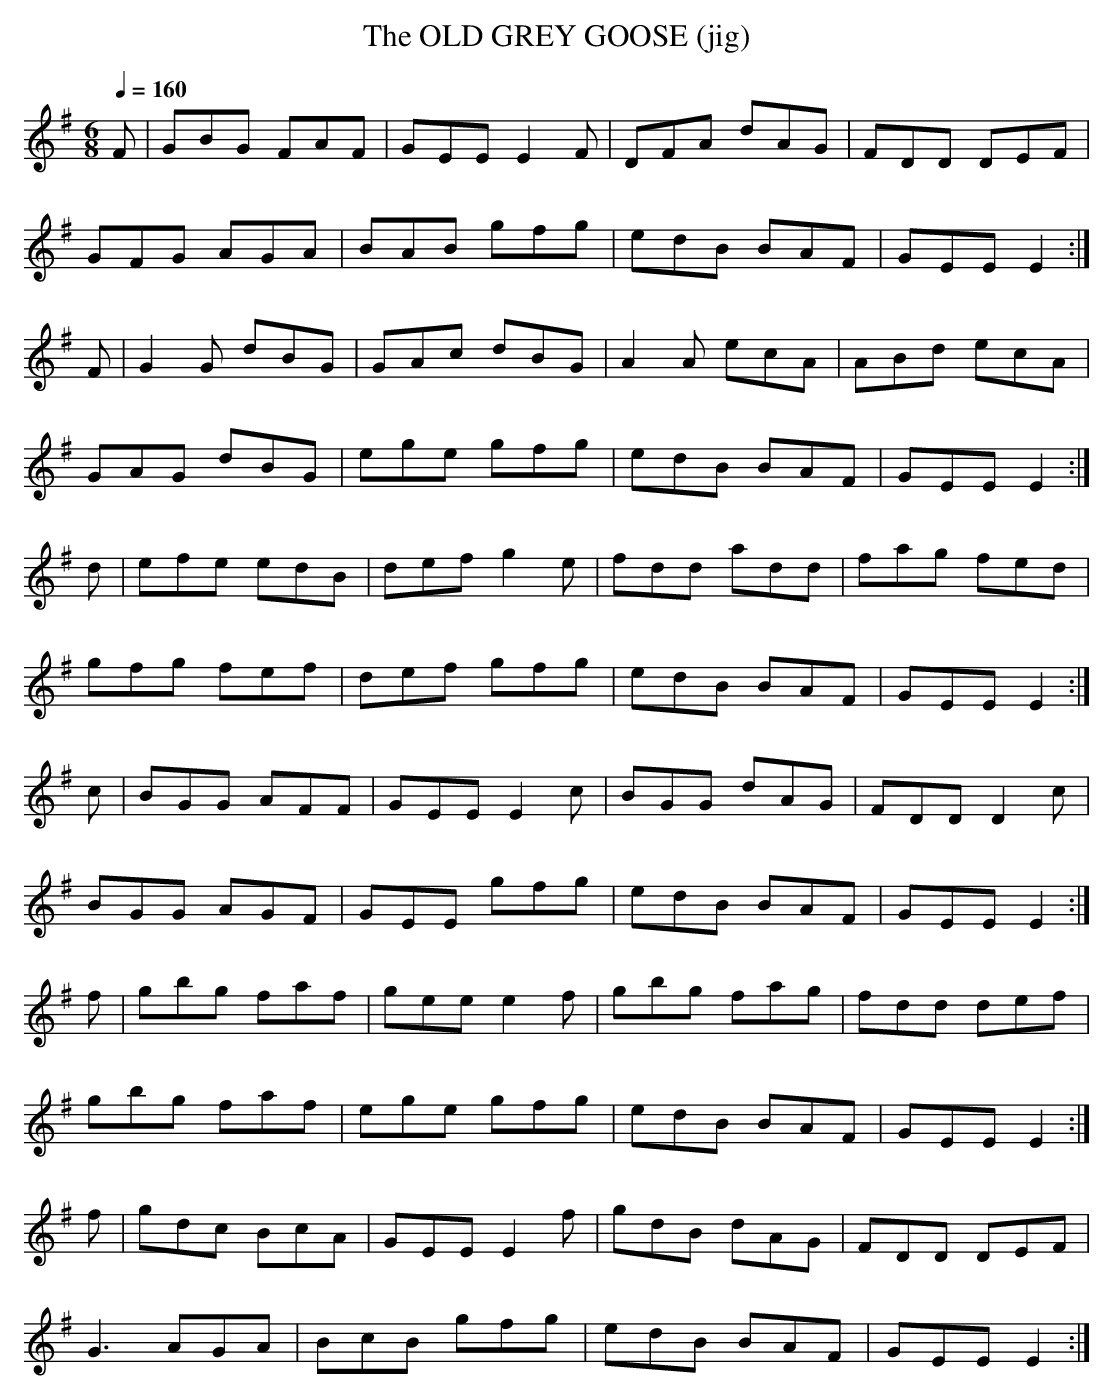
X:1
T:OLD GREY GOOSE (jig), The
Q:1/4=160
M:6/8
L:1/8
K:Em
F|GBG FAF|GEE E2F|DFA dAG|FDD DEF|
GFG AGA|BAB gfg|edB BAF|GEE E2 :|
F|G2G dBG|GAc dBG|A2A ecA|ABd ecA|
GAG dBG|ege gfg|edB BAF|GEE E2 :|
d|efe edB|def g2e|fdd add|fag fed|
gfg fef|def gfg|edB BAF|GEE E2 :|
c|BGG AFF|GEE E2c|BGG dAG|FDD D2c|
BGG AGF|GEE gfg|edB BAF|GEE E2 :|
f|gbg faf|gee e2f|gbg fag|fdd def|
gbg faf|ege gfg|edB BAF|GEE E2 :|
f|gdc BcA|GEE E2f|gdB dAG|FDD DEF|
G3 AGA|BcB gfg|edB BAF|GEE E2 :|
